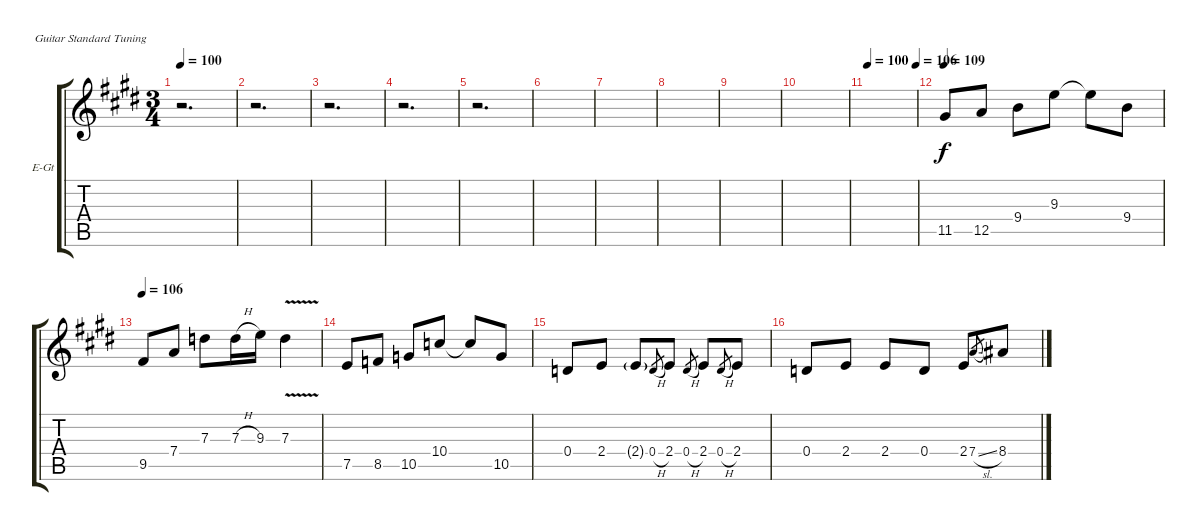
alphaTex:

\bracketExtendMode groupsimilarinstruments
\firstSystemTrackNameOrientation horizontal
\otherSystemsTrackNameOrientation horizontal
\track ("Guitar IV" "E-Gt") {instrument overdrivenguitar}
\staff {score tabs}
\tuning (E4 B3 G3 D3 A2 E2)
\ts (3 4)
\tempo 100
\clef g2
\scale
1.07818
\ks e
r.2{d dy f} |
\scale
0.921816 r.2{d} |
\scale
1.07818 r.2{d} |
\scale
0.921816 r.2{d} |
\scale
1.07818 r.2{d} |
\scale
0.921816 |
\scale
1.07818 |
\scale
0.921816 |
\scale
1.07818 |
\scale
0.921816 |
\tempo 100
\tempo (106 1)
\scale
1.07818 |
\section ("" "")
\tempo 109
\scale
0.921816 11.5.8 12.5.8 9.4.8 9.3.8 9.3{t}.8 9.4.8 |
\tempo 106
\scale
1.07818 9.5.8 7.4.8 7.3.8 7.3{h}.16 9.3.16 7.3{v}.4 |
\scale
0.921816 7.5.8 8.5.8 10.5.8 10.4.8 10.4{t}.8 10.5.8 |
\scale
1.07818 0.4.8 2.4.8 2.4{g}.8 0.4{h}.8{gr} 2.4.8 0.4{h}.8{gr} 2.4.8 0.4{h}.8{gr} 2.4.8 |
\scale
0.921816 0.4.8 2.4.8 2.4.8 0.4.8 2.4.8 7.4{sl}.8{gr} 8.4.8
